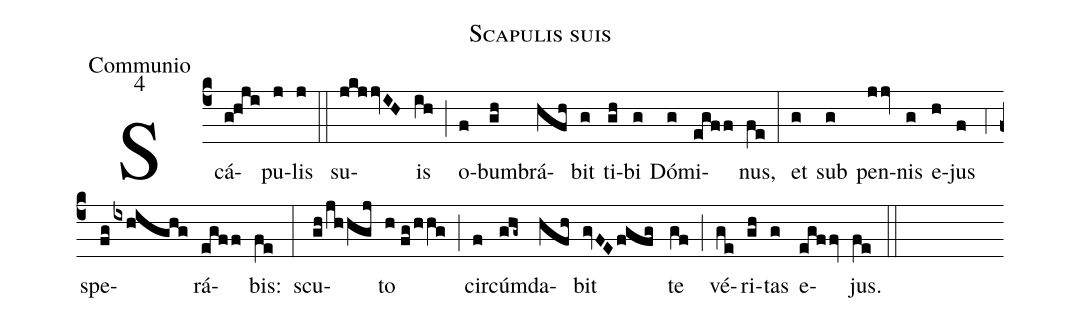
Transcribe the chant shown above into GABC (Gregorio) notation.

name:Scapulis suis;
office-part:Communio;
mode:4;
%%
(c4) Scá(g!hji)pu(j)lis(j) (::) su(jkjjvIH)is(ih) (;) o(f)bum(gh)brá(hfh)bit(g) ti(gh)bi(g) Dó(g)mi(egff)nus,(fe) (:) et(g) sub(g) pen(jjv)nis(g) e(h)jus(f) (;4) spe(fg/ixhighg)rá(egff)bis:(fe) (:) scu(gh/jhhgj)to(h//fg/hhg) (;) cir(f)cúm(ghg~)da(hfh)bit(gvFE/fgfg) te(gf) (;) vé(ge)ri(gh)tas(g) e(egffv)jus.(fe) (::)
